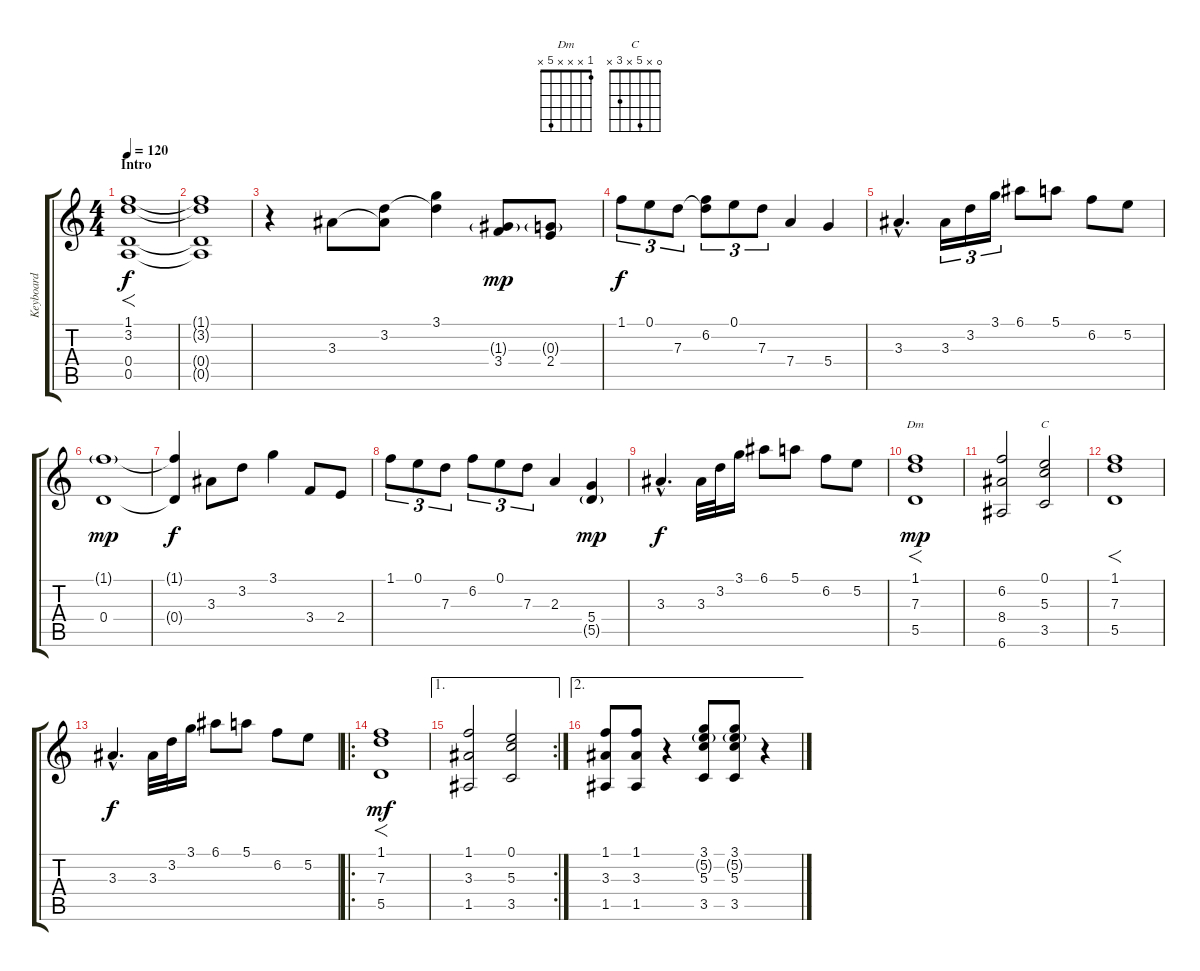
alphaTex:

\track ("Keyboard" "Keyboard") {instrument pad4choir}
\staff {score tabs}
\tuning (E5 B4 G4 D4 A3 E3) {hide}
\chord ("Dm" 1 x x x 5 x)
\chord ("C" 0 x 5 x 3 x)
\ts (4 4)
\section ("" "Intro")
\tempo 120
\clef g2
\ks c
(1.1 3.2 0.4 0.5).1{f dy f volume 10 instrument seashore} |
(1.1{t} 3.2{t} 0.4{t} 0.5{t}).1 |
r.4{volume 10 instrument stringensemble1} 3.3.8 (3.2 3.3{t}).8 (3.1 3.2{t}).4 (1.3{g} 3.4).8{dy mp} (0.3{g} 2.4).8 |
1.1.8{tu (3 2) dy f} 0.1.8{tu (3 2)} 7.3.8{tu (3 2)} (6.2 7.3{t}).8{tu (3 2)} 0.1.8{tu (3 2)} 7.3.8{tu (3 2)} 7.4.4 5.4.4 |
3.3{hac}.4{d} 3.3.16{tu (3 2)} 3.2.16{tu (3 2)} 3.1.16{tu (3 2)} 6.1.8 5.1.8 6.2.8 5.2.8{volume 10 instrument stringensemble1} |
(1.1{g} 0.4).1{dy mp} |
(1.1{t} 0.4{t}).4{dy f} 3.3.8 3.2.8 3.1.4 3.4.8 2.4.8 |
1.1.8{tu (3 2)} 0.1.8{tu (3 2)} 7.3.8{tu (3 2)} 6.2.8{tu (3 2)} 0.1.8{tu (3 2)} 7.3.8{tu (3 2)} 2.3.4 (5.4 5.5{g}).4{dy mp} |
3.3{hac}.4{d dy f} 3.3.32 3.2.32 3.1.16 6.1.8 5.1.8 6.2.8 5.2.8 |
(1.1 7.3 5.5).1{f ch "Dm" dy mp volume 12 instrument synthstrings2} |
(6.2 8.4 6.6).2 (0.1 5.3 3.5).2{ch "C"} |
(1.1 7.3 5.5).1{f} |
3.3{hac}.4{d dy f volume 9 instrument stringensemble1} 3.3.32 3.2.32 3.1.16 6.1.8 5.1.8 6.2.8 5.2.8 |
\ro
(1.1 7.3 5.5).1{f dy mf volume 9 instrument stringensemble1} |
\ae 1
\rc 2
(1.1 3.3 1.5).2 (0.1 5.3 3.5).2 |
\ae 2
(1.1 3.3 1.5).8 (1.1 3.3 1.5).8 r.4 (3.1 5.2{g} 5.3 3.5).8 (3.1 5.2{g} 5.3 3.5).8 r.4
